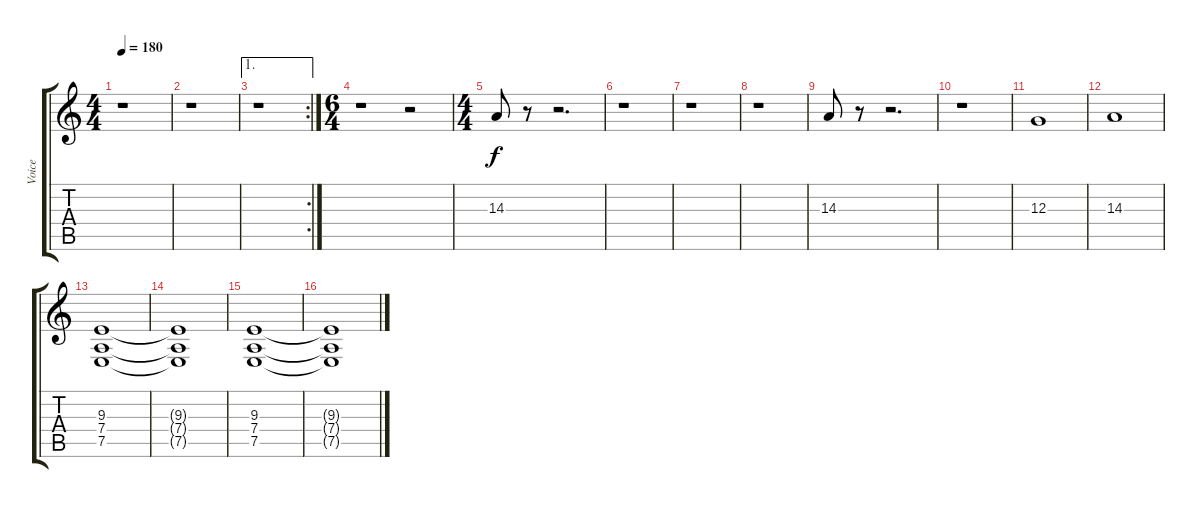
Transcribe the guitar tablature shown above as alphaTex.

\track ("Voice" "Voice") {instrument pad7halo}
\staff {score tabs}
\tuning (E4 B3 G3 D3 A2 E2) {hide}
\ts (4 4)
\tempo 180
\clef g2
\ks c
r.1{dy f} |
r.1 |
\ae 1
\rc 2
r.1 |
\ts (6 4)
r.1 r.2 |
\ts (4 4)
14.3.8 r.8 r.2{d} |
r.1 |
r.1 |
r.1 |
14.3.8 r.8 r.2{d} |
r.1 |
12.3.1 |
14.3.1 |
(9.3 7.4 7.5).1{volume 7} |
(9.3{t} 7.4{t} 7.5{t}).1 |
(9.3 7.4 7.5).1 |
(9.3{t} 7.4{t} 7.5{t}).1
